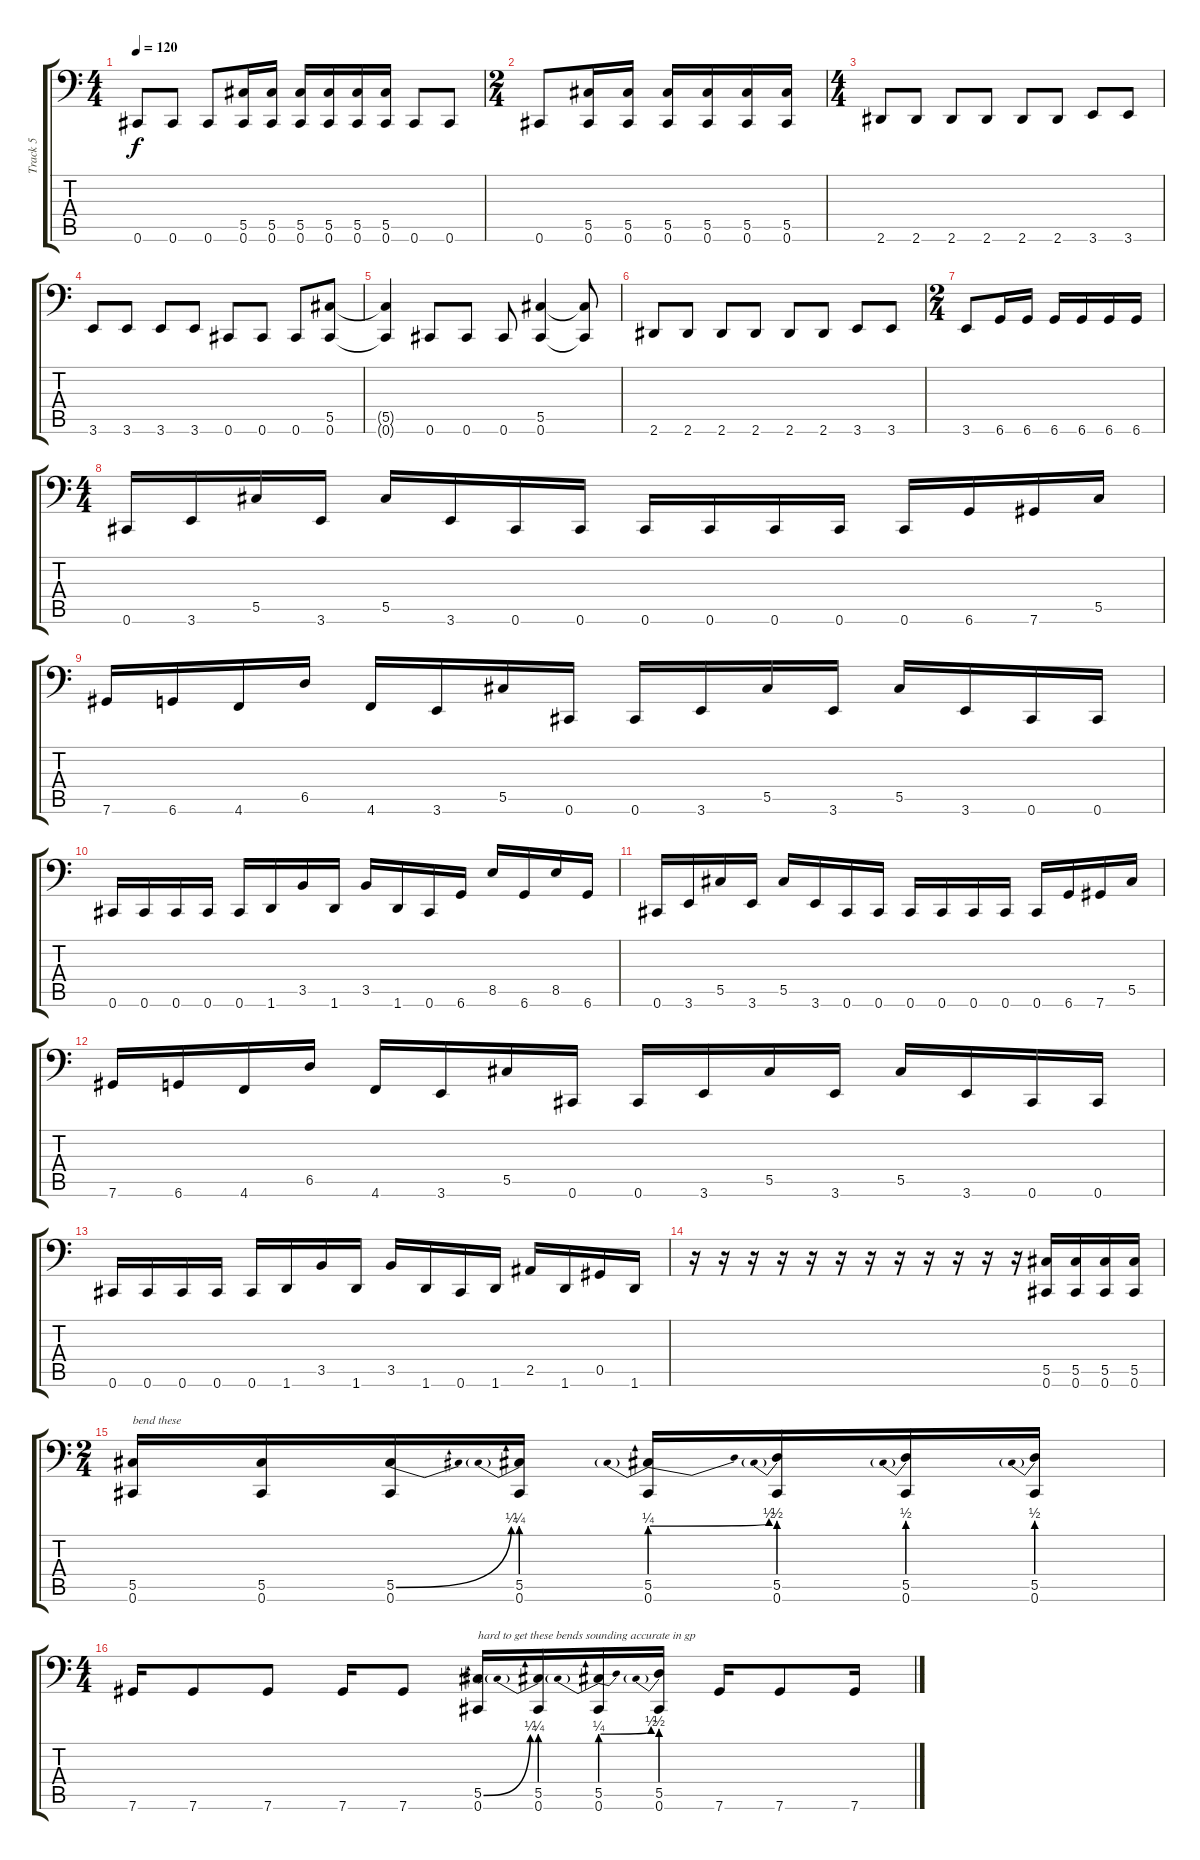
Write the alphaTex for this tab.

\track ("Track 5" "Track 5") {instrument electricbasspick}
\staff {score tabs}
\tuning (Eb3 Bb2 Gb2 Db2 Ab1 Db1) {hide}
\ts (4 4)
\tempo 120
\clef f4
\ks c
0.6.8{dy f} 0.6.8 0.6.8 (5.5 0.6).16 (5.5 0.6).16 (5.5 0.6).16 (5.5 0.6).16 (5.5 0.6).16 (5.5 0.6).16 0.6.8 0.6.8 |
\ts (2 4)
0.6.8 (5.5 0.6).16 (5.5 0.6).16 (5.5 0.6).16 (5.5 0.6).16 (5.5 0.6).16 (5.5 0.6).16 |
\ts (4 4)
2.6.8 2.6.8 2.6.8 2.6.8 2.6.8 2.6.8 3.6.8 3.6.8 |
3.6.8 3.6.8 3.6.8 3.6.8 0.6.8 0.6.8 0.6.8 (5.5 0.6).8 |
(5.5{t} 0.6{t}).4 0.6.8 0.6.8 0.6.8 (5.5 0.6).4 (5.5{t} 0.6{t}).8 |
2.6.8 2.6.8 2.6.8 2.6.8 2.6.8 2.6.8 3.6.8 3.6.8 |
\ts (2 4)
3.6.8 6.6.16 6.6.16 6.6.16 6.6.16 6.6.16 6.6.16 |
\ts (4 4)
0.6.16 3.6.16 5.5.16 3.6.16 5.5.16 3.6.16 0.6.16 0.6.16 0.6.16 0.6.16 0.6.16 0.6.16 0.6.16 6.6.16 7.6.16 5.5.16 |
7.6.16 6.6.16 4.6.16 6.5.16 4.6.16 3.6.16 5.5.16 0.6.16 0.6.16 3.6.16 5.5.16 3.6.16 5.5.16 3.6.16 0.6.16 0.6.16 |
0.6.16 0.6.16 0.6.16 0.6.16 0.6.16 1.6.16 3.5.16 1.6.16 3.5.16 1.6.16 0.6.16 6.6.16 8.5.16 6.6.16 8.5.16 6.6.16 |
0.6.16 3.6.16 5.5.16 3.6.16 5.5.16 3.6.16 0.6.16 0.6.16 0.6.16 0.6.16 0.6.16 0.6.16 0.6.16 6.6.16 7.6.16 5.5.16 |
7.6.16 6.6.16 4.6.16 6.5.16 4.6.16 3.6.16 5.5.16 0.6.16 0.6.16 3.6.16 5.5.16 3.6.16 5.5.16 3.6.16 0.6.16 0.6.16 |
0.6.16 0.6.16 0.6.16 0.6.16 0.6.16 1.6.16 3.5.16 1.6.16 3.5.16 1.6.16 0.6.16 1.6.16 2.5.16 1.6.16 0.5.16 1.6.16 |
r.16 r.16 r.16 r.16 r.16 r.16 r.16 r.16 r.16 r.16 r.16 r.16 (5.5 0.6).16 (5.5 0.6).16 (5.5 0.6).16 (5.5 0.6).16 |
\ts (2 4)
(5.5 0.6).16{txt "bend these"} (5.5 0.6).16 (5.5{be (bend 0 0 60 1)} 0.6).16 (5.5{be (prebend 0 1 60 1)} 0.6).16 (5.5{be (prebendbend 0 1 60 2)} 0.6).16 (5.5{be (prebend 0 2 60 2)} 0.6).16 (5.5{be (prebend 0 2 60 2)} 0.6).16 (5.5{be (prebend 0 2 60 2)} 0.6).16 |
\ts (4 4)
7.6.16 7.6.8 7.6.8 7.6.16 7.6.8 (5.5{be (bend 0 0 60 1)} 0.6).16{txt "hard to get these bends sounding accurate in gp"} (5.5{be (prebend 0 1 60 1)} 0.6).16 (5.5{be (prebendbend 0 1 60 2)} 0.6).16 (5.5{be (prebend 0 2 60 2)} 0.6).16 7.6.16 7.6.8 7.6.16
